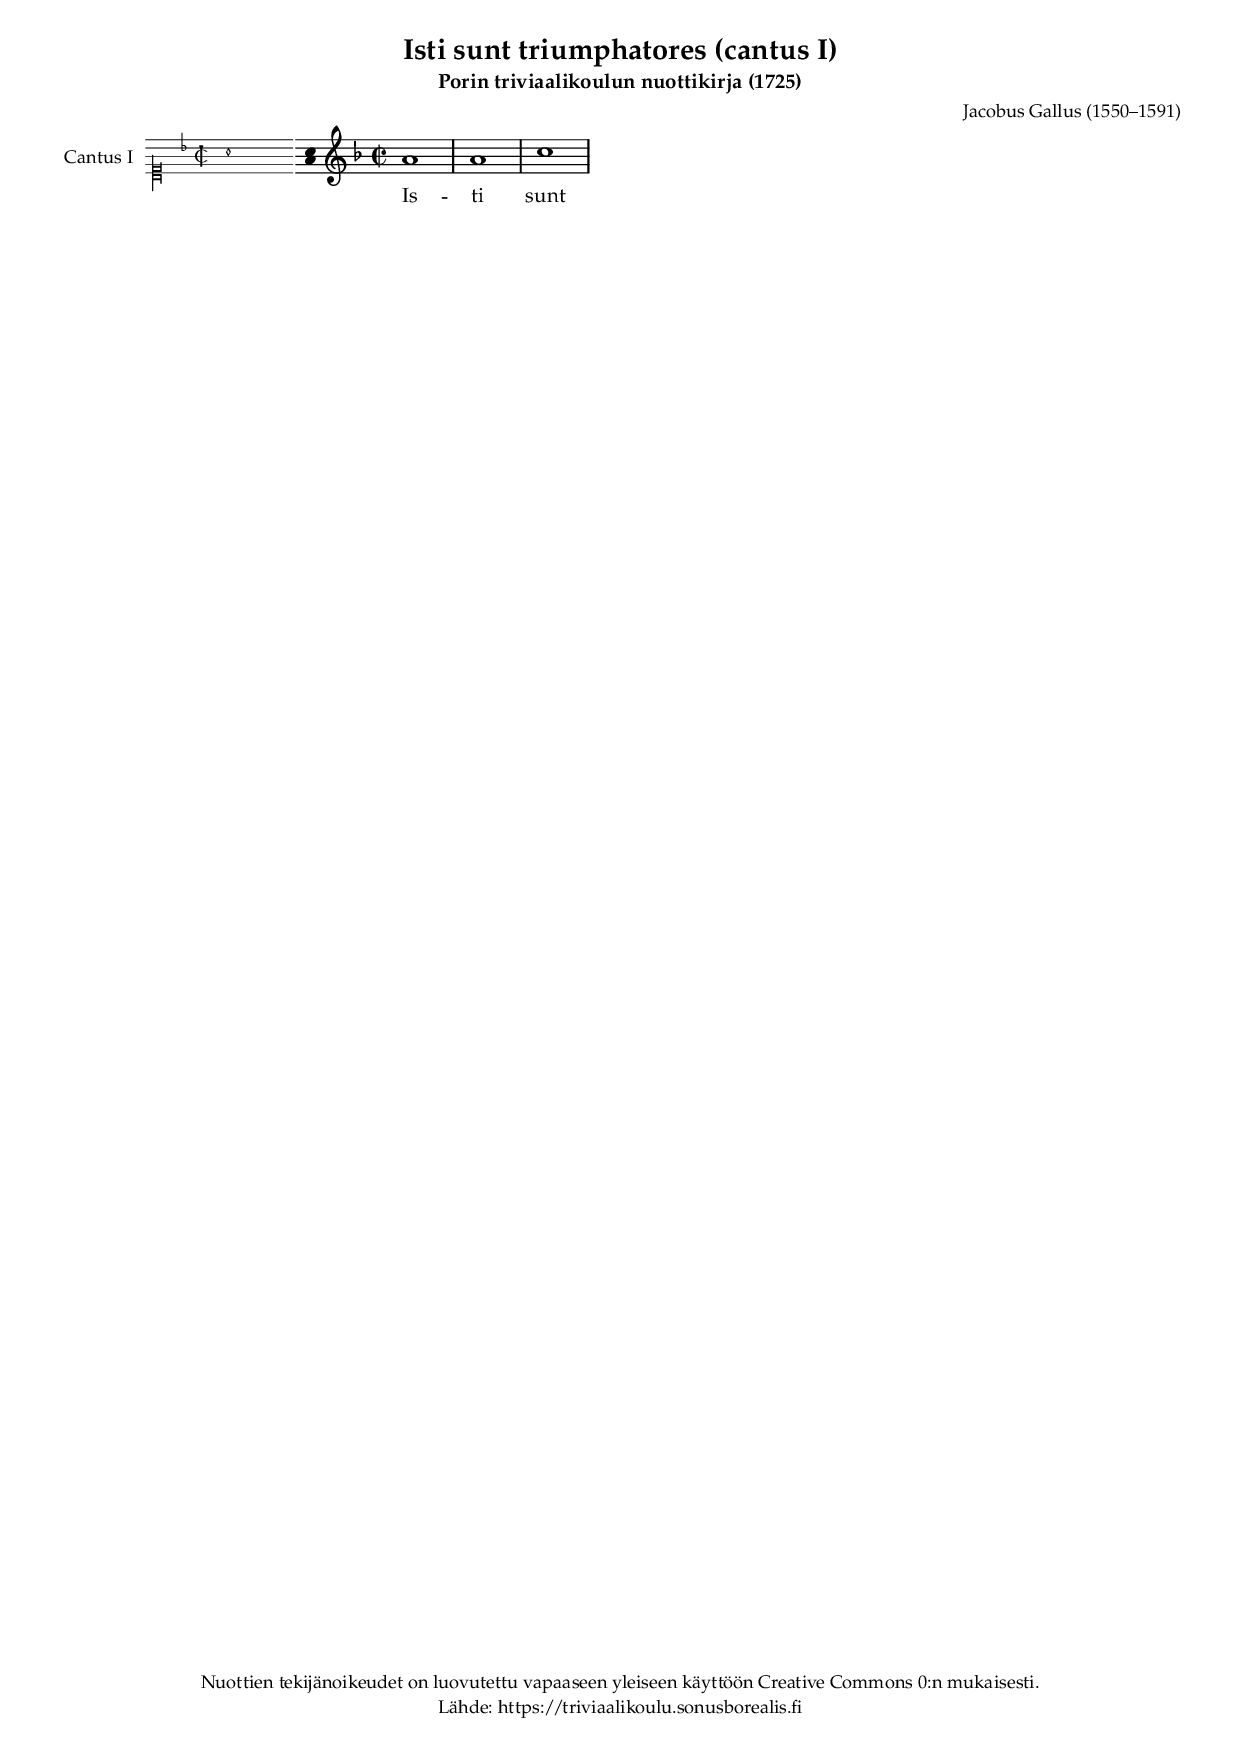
\version "2.20.0"
\include "suomi.ly"


stanzaOneLyricsChoirOne = \lyricmode {
    Is -- ti  sunt
    tri -- um -- pha -- to -- res,
    tri -- um -- pha -- to -- res,
    tri -- um -- pha -- to -- res
    et a -- mi -- ci De -- i,
    et a -- mi -- ci De -- i,

    qui con -- tem -- nen -- tes ius -- sa
    prin -- ci -- pum me -- ru -- e -- runt
    prae -- mi -- a ae -- ter -- na.

    Mo -- do co -- ro -- nan -- tur,
    mo -- do co -- ro -- nan -- tur
    et ac -- ci -- pi -- unt pal -- mam.

    Is -- ti  sunt,
    qui ve -- ne -- runt,
    qui ve -- ne -- runt,
    ex mag -- na tri -- bu -- la -- ti -- o -- ne
    et la -- ve -- runt sto -- las su -- _ _ as
    in san -- gui -- ne ag -- ni

    Mo -- do co -- ro -- nan -- tur,
    mo -- do co -- ro -- nan -- tur
    et ac -- ci -- pi -- unt pal -- mam.
}

stanzaOneLyricsChoirOneAlto = \lyricmode {
    Is -- ti  sunt
    tri -- um -- pha -- to -- res,
    tri -- um -- pha -- to -- res,
    tri -- um -- pha -- to -- res
    et a -- mi -- ci De -- i,
    et a -- mi -- ci De -- i,

    qui con -- tem -- nen -- tes ius -- sa
    prin -- ci -- pum me -- ru -- e -- runt
    prae -- mi -- a ae -- ter -- na.

    Mo -- do co -- ro -- nan -- tur,
    mo -- do co -- ro -- nan -- tur
    et ac -- ci -- pi -- unt 
    pal -- _ _ _ _ _ _ _ _ _ _ _ mam.

    Is -- ti  sunt,
    qui ve -- ne -- runt,
    qui ve -- ne -- runt,
    ex mag -- na tri -- bu -- la -- ti -- o -- _ _ _ ne
    et la -- ve -- runt sto -- las su -- as
    in san -- gui -- ne ag -- ni

    Mo -- do co -- ro -- nan -- tur,
    mo -- do co -- ro -- nan -- tur
    et ac -- ci -- pi -- unt
    pal -- _ _ _ _ _ _ _ _ _ _ _ mam.
}

stanzaOneLyricsChoirOneTenor = \lyricmode {
    Is -- ti  sunt
    tri -- um -- pha -- to -- res,
    tri -- um -- pha -- to -- res,
    tri -- um -- pha -- to -- res
    et a -- mi -- ci De -- i,
    et a -- mi -- ci De -- i,

    qui con -- tem -- nen -- tes ius -- sa
    prin -- ci -- pum me -- ru -- e -- runt
    prae -- mi -- a ae -- ter -- na.

    Mo -- do co -- ro -- nan -- tur,
    mo -- do co -- ro -- nan -- tur
    et ac -- ci -- pi -- unt pal -- mam.

    Is -- ti  sunt,
    qui ve -- ne -- runt,
    qui ve -- ne -- runt,
    ex mag -- na tri -- bu -- la -- ti -- o -- ne
    et la -- ve -- runt sto -- las su -- as
    in san -- gui -- ne ag -- _ _ _ ni

    Mo -- do co -- ro -- nan -- tur,
    mo -- do co -- ro -- nan -- tur
    et ac -- ci -- pi -- unt pal -- mam.
}

stanzaOneLyricsChoirTwo = \lyricmode {
    Is -- ti  sunt
    tri -- um -- pha -- to -- res,
    tri -- um -- pha -- to -- res,
    tri -- um -- pha -- to -- res
    et a -- mi -- ci De -- i,
    et a -- mi -- ci De -- i,

    qui con -- tem -- nen -- tes ius -- sa
    prin -- ci -- pum me -- ru -- e -- runt
    prae -- mi -- a ae -- ter -- na.

    Mo -- do co -- ro -- nan -- tur,
    mo -- do co -- ro -- nan -- tur
    et ac -- ci -- pi -- unt pal -- mam.

    Is -- ti  sunt,
    qui ve -- ne -- runt,
    qui ve -- ne -- runt,
    ex mag -- na tri -- bu -- la -- ti -- o -- ne
    et la -- ve -- runt sto -- las su -- _ as
    in san -- gui -- ne ag -- ni

    Mo -- do co -- ro -- nan -- tur,
    mo -- do co -- ro -- nan -- tur
    et ac -- ci -- pi -- unt pal -- mam.
}

stanzaOneLyricsChoirTwoAlto = \lyricmode {
    Is -- ti  sunt
    tri -- um -- pha -- to -- res,
    tri -- um -- pha -- to -- res,
    tri -- um -- pha -- to -- res
    et a -- mi -- ci De -- i,
    et a -- mi -- ci De -- i,

    qui con -- tem -- nen -- tes ius -- sa
    prin -- ci -- pum me -- ru -- e -- runt
    prae -- mi -- a ae -- ter -- na.

    Mo -- do co -- ro -- nan -- tur,
    mo -- do co -- ro -- nan -- tur
    et ac -- ci -- pi -- unt 
    pal -- _ _ _ _ mam.

    Is -- ti  sunt,
    qui ve -- ne -- runt,
    qui ve -- ne -- runt,
    ex mag -- na tri -- bu -- la -- ti -- o -- _ ne
    et la -- ve -- runt sto -- las su -- as
    in san -- gui -- ne ag -- ni

    Mo -- do co -- ro -- nan -- tur,
    mo -- do co -- ro -- nan -- tur
    et ac -- ci -- pi -- unt
    pal -- _ _ _ _ mam.
}


stanzaOneLyricsChoirTwoBass = \lyricmode {
    Is -- ti  sunt
    tri -- um -- pha -- to -- res,
    tri -- um -- pha -- to -- res,
    tri -- um -- pha -- to -- res
    et a -- mi -- ci De -- i,
    et a -- mi -- ci De -- i,

    qui con -- tem -- nen -- tes ius -- sa
    prin -- ci -- pum me -- ru -- e -- runt
    prae -- mi -- a ae -- ter -- na.

    Mo -- do co -- ro -- nan -- tur,
    mo -- do co -- ro -- nan -- tur
    et ac -- ci -- pi -- unt pal -- mam.

    Is -- ti  sunt,
    qui ve -- ne -- runt,
    qui ve -- ne -- runt,
    ex mag -- na tri -- bu -- la -- ti -- o -- ne
    et la -- ve -- runt sto -- las su -- as
    in san -- gui -- ne ag -- ni

    Mo -- do co -- ro -- nan -- tur,
    mo -- do co -- ro -- nan -- tur
    et ac -- ci -- pi -- unt pal -- mam.
}


% First choir

SopranoOneMusic = \relative c'' {
	\set Staff.instrumentName = #"Cantus I"
	\set Staff.shortInstrumentName = "C I"

	\incipit { \clef "mensural-c1" \key f \major \time 2/2 a'1 }

	a1 | a | c |
}



\include "isti-sunt-triumphatores.header.ily"

\header {
  title = "Isti sunt triumphatores (cantus I)"
}


\score {
  \new StaffGroup = choirOneStaff <<
    \new Staff <<
      \new Voice = "Soprano" {
		\global
        \SopranoOneMusic
      }
     \new Lyrics \lyricsto "Soprano" {
       \stanzaOneLyricsChoirOne
     }
    >>
  >>

  \midi {
    \tempo 4 = 160
  }
  \layout {
    \context {
      \Staff
      \consists "Ambitus_engraver"

    }
    indent = 4\cm
    incipit-width = 2.5\cm
    \context {
     \Score
     \override VerticalAxisGroup.remove-first = ##t
    }
  }
}
